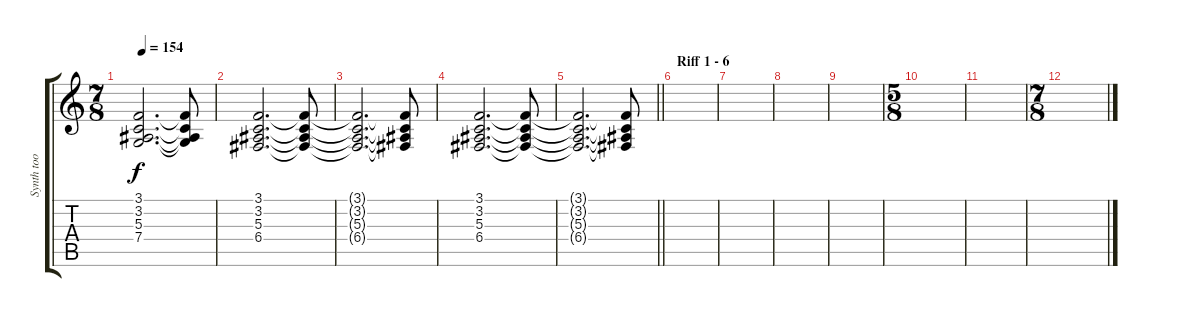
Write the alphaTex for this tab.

\track ("Synth too" "Synth too") {instrument lead2sawtooth}
\staff {score tabs}
\tuning (D4 A3 F3 C3 G2 C2) {hide}
\ts (7 8)
\tempo 154
\clef g2
\ks c
(3.1{t} 3.2{t} 5.3{t} 7.4{t}).2{d dy f} (3.1{t} 3.2{t} 5.3{t} 7.4{t}).8 |
(3.1 3.2 5.3 6.4).2{d} (3.1{t} 3.2{t} 5.3{t} 6.4{t}).8 |
(3.1{t} 3.2{t} 5.3{t} 6.4{t}).2{d} (3.1{t} 3.2{t} 5.3{t} 6.4{t}).8 |
(3.1 3.2 5.3 6.4).2{d} (3.1{t} 3.2{t} 5.3{t} 6.4{t}).8 |
\barLineRight lightlight
(3.1{t} 3.2{t} 5.3{t} 6.4{t}).2{d} (3.1{t} 3.2{t} 5.3{t} 6.4{t}).8 |
\section ("" "Riff 1 - 6 ")
|
|
|
|
\ts (5 8)
|
|
\ts (7 8)
